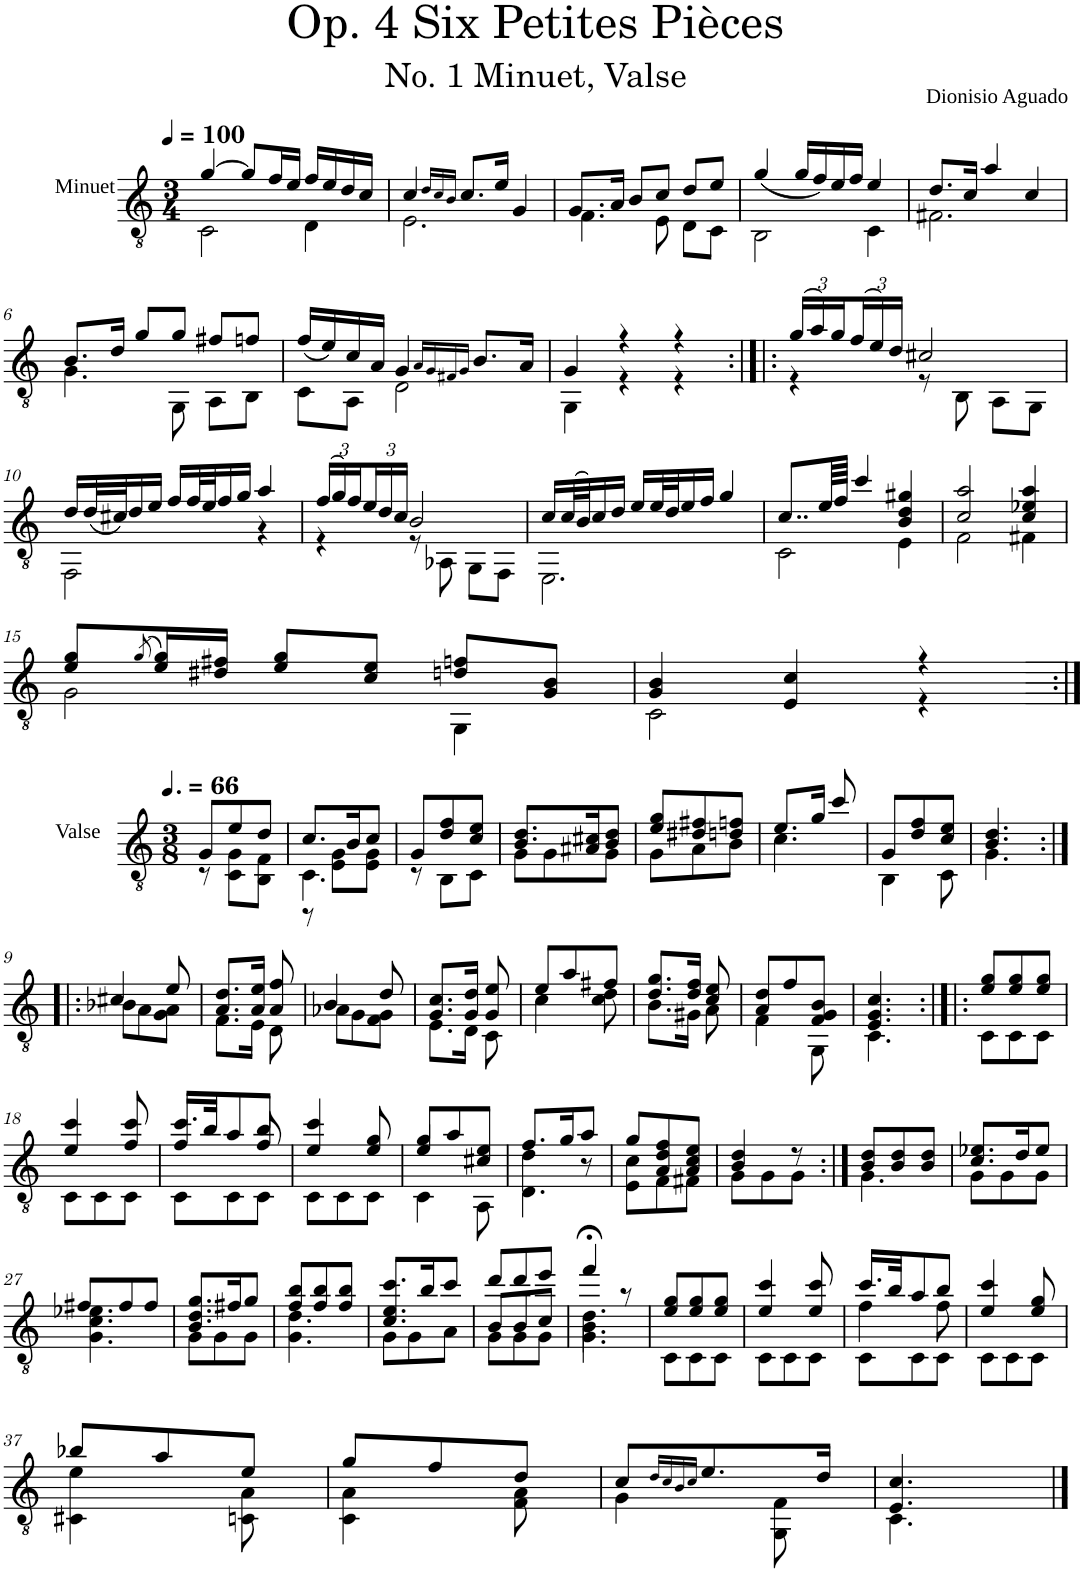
**kern
*part1
*staff1
*I"Guitar
*clefGv2
*k[]
*C:
*M3/4
*MM100
=1
*^
[4g/	2C\
8g/L]	.
16f/L	.
16e/JJ	.
16f/LL	4D\
16e/	.
16d/	.
16c/JJ	.
=2	=2
4c/	2.E\
16qd/LL	.
16qc/	.
16qB/JJ	.
8.c/L	.
16e/Jk	.
4G/	.
=3	=3
8.G/L	4.F\
16A/Jk	.
8B/L	.
8c/J	8E\
8d/L	8D\L
8e/J	8C\J
=4	=4
(<4g/	2BB\
16g/LL	.
16f/)	.
16e/	.
16f/JJ	.
4e/	4C\
=5	=5
8.d/L	2.F#X\
16c/Jk	.
4a/	.
4c/	.
!!LO:LB:g=z	!!
=6	=6
8.B/L	4.G\
16d/Jk	.
8g/L	.
8g/J	8GG\
8f#X/L	8AA\L
8fn/J	8BB\J
=7	=7
(<16f/LL	8C\L
16e/)	.
16c/	8AA\J
16A/JJ	.
4G/	2D\
16qA/LL	.
16qG/	.
16qF#X/	.
16qG/JJ	.
8.B/L	.
16A/Jk	.
=8	=8
4G/	4GG\
4r	4r
4r	4r
=9:|!|:	=9:|!|:
*Xbrackettup	*
(24g/LL	4r
24a/)	.
24g/	.
(24f/	.
24e/)	.
24d/JJ	.
2c#X/	8r
.	8BB\
.	8AA\L
.	8GG\J
!!LO:LB:g=z	!!
=10	=10
16d/LL	2FF\
(<32d/L	.
32c#X/J)	.
16d/	.
16e/JJ	.
16f/LL	.
32f/L	.
32e/J	.
16f/	.
16g/JJ	.
4a/	4r
=11	=11
(24f/LL	4r
24g/)	.
24f/	.
24e/	.
24d/	.
24c/JJ	.
2B/	8r
.	8AA-X\
.	8GG\L
.	8FF\J
=12	=12
16c/LL	2.EE\
(32c/L	.
32B/J)	.
16c/	.
16d/JJ	.
16e/LL	.
32e/L	.
32d/J	.
16e/	.
16f/JJ	.
4g/	.
=13	=13
8..c/L	2C\
64e/LLL	.
64f/JJJJ	.
4cc/	.
4B/ 4d/ 4g#X/	4E\
=14	=14
2c/ 2a/	2F\
4c/ 4e-X/ 4a/	4F#X\
!!LO:LB:g=z	!!
=15	=15
8e/ 8g/L	2G\
(8qg/	.
16e/ 16g/L)	.
16d#X/ 16f#X/JJ	.
8e/ 8g/L	.
8c/ 8e/J	.
8dn/ 8fn/L	4GG\
8G/ 8B/J	.
=16	=16
4G/ 4B/	2C\
4E/ 4c/	.
4r	4r
*v	*v
=17:|!
64ryy
!!LO:LB:g=z
=1
*k[]
*C:
*M3/8
*MM99
*^
8G/L	8r
8e/	8C\ 8G\L
8d/J	8BB\ 8F\J
=2	=2
*	*^
8.c/L	4.C\	8r
.	.	8E\ 8G\L
16B/K	.	.
8c/J	.	8E\ 8G\J
*	*v	*v
=3	=3
8G/L	8r
8d/ 8f/	8BB\L
8c/ 8e/J	8C\J
=4	=4
8.B/ 8.d/L	8G\L
.	8G\
16A#X/ 16c#X/K	.
8B/ 8d/J	8G\J
=5	=5
8e/ 8g/L	8G\L
8d#X/ 8f#X/	8A\
8dn/ 8fn/J	8B\J
=6	=6
8.e/L	4.c\
16g/Jk	.
8cc/	.
=7	=7
8G/L	4BB\
8d/ 8f/	.
8c/ 8e/J	8C\
=8	=8
4.B/ 4.d/	4.G\
!!LO:LB:g=z	!!
=9:|!|:	=9:|!|:
4c#X/	8B-X\L
.	8A\
8e/	8G\ 8A\J
=10	=10
8.A/ 8.d/L	8.F\L
16A/ 16e/Jk	16E\Jk
8A/ 8f/	8D\
=11	=11
4B/	8A-X\L
.	8G\
8d/	8F\ 8G\J
=12	=12
8.G/ 8.c/L	8.E\L
16G/ 16d/Jk	16D\Jk
8G/ 8e/	8C\
=13	=13
8e/L	4c\
8a/	.
8f#X/J	8c\ 8d\
=14	=14
8.d/ 8.g/L	8.B\L
16d/ 16f/Jk	16G#X\Jk
8c/ 8e/	8A\
=15	=15
8A/ 8d/L	4F\
8f/	.
8F/ 8G/ 8B/J	8GG\
=16	=16
4.E/ 4.G/ 4.c/	4.C\
=17:|!|:	=17:|!|:
8e/ 8g/L	8C\L
8e/ 8g/	8C\
8e/ 8g/J	8C\J
!!LO:LB:g=z	!!
=18	=18
4e/ 4cc/	8C\L
.	8C\
8f/ 8cc/	8C\J
=19	=19
*	*^
16.cc/LL	8C\L	4f/
32b/JK	.	.
8a/	8C\	.
8b/J	8C\J	8f/
*	*v	*v
=20	=20
4e/ 4cc/	8C\L
.	8C\
8e/ 8g/	8C\J
=21	=21
*	*^
8g/L	4C\	4e/
8a/	.	.
8c#X/ 8e/J	8AA\	8ryy
=22	=22	=22
8.f/L	4d\	4.D\
16g/K	.	.
8a/J	8r	.
*	*v	*v
=23	=23
8g/L	8E\ 8c\L
8A/ 8d/ 8f/	8F\
8A/ 8c/ 8e/J	8F#X\J
=24	=24
4B/ 4d/	8G\L
.	8G\
8r	8G\J
=25:|!	=25:|!
8B/ 8d/L	4.G\
8B/ 8d/	.
8B/ 8d/J	.
=26	=26
8.c/ 8.e-X/L	8G\L
.	8G\
16d/K	.
8e-/J	8G\J
!!LO:LB:g=z	!!
=27	=27
8f#X/L	4.G\ 4.c\ 4.e-X\
8f#/	.
8f#/J	.
=28	=28
8.B/ 8.d/ 8.g/L	8G\L
.	8G\
16f#X/K	.
8g/J	8G\J
=29	=29
8f/ 8b/L	4.G\ 4.d\
8f/ 8b/	.
8f/ 8b/J	.
=30	=30
*	*^
8.cc/L	8G\L	4.c/ 4.e/
.	8G\	.
16b/K	.	.
8cc/J	8A\J	.
=31	=31	=31
8dd/L	8G\L	8B/L
8dd/	8G\	8B/
8ee/J	8G\J	8c/J
=32	=32	=32
4ff;</	4.G\ 4.B\	4.d\
8r	.	.
*	*v	*v
=33	=33
8e/ 8g/L	8C\L
8e/ 8g/	8C\
8e/ 8g/J	8C\J
=34	=34
4e/ 4cc/	8C\L
.	8C\
8e/ 8cc/	8C\J
=35	=35
*	*^
16.cc/LL	8C\L	4f\
32b/JK	.	.
8a/	8C\	.
8b/J	8C\J	8f\
*	*v	*v
=36	=36
4e/ 4cc/	8C\L
.	8C\
8e/ 8g/	8C\J
!!LO:LB:g=z	!!
=37	=37
8b-X/L	4C#X\ 4e\
8a/	.
8e/J	8Cn\ 8A\
=38	=38
8g/L	4C\ 4A\
8f/	.
8d/J	8F\ 8A\
=39	=39
8c/L	4G\
16qd/LL	.
16qc/	.
16qB/	.
16qc/JJ	.
8.e/	.
.	8GG\ 8F\
16d/Jk	.
=40	=40
4.E/ 4.c/	4.C\
*v	*v
==
*-
